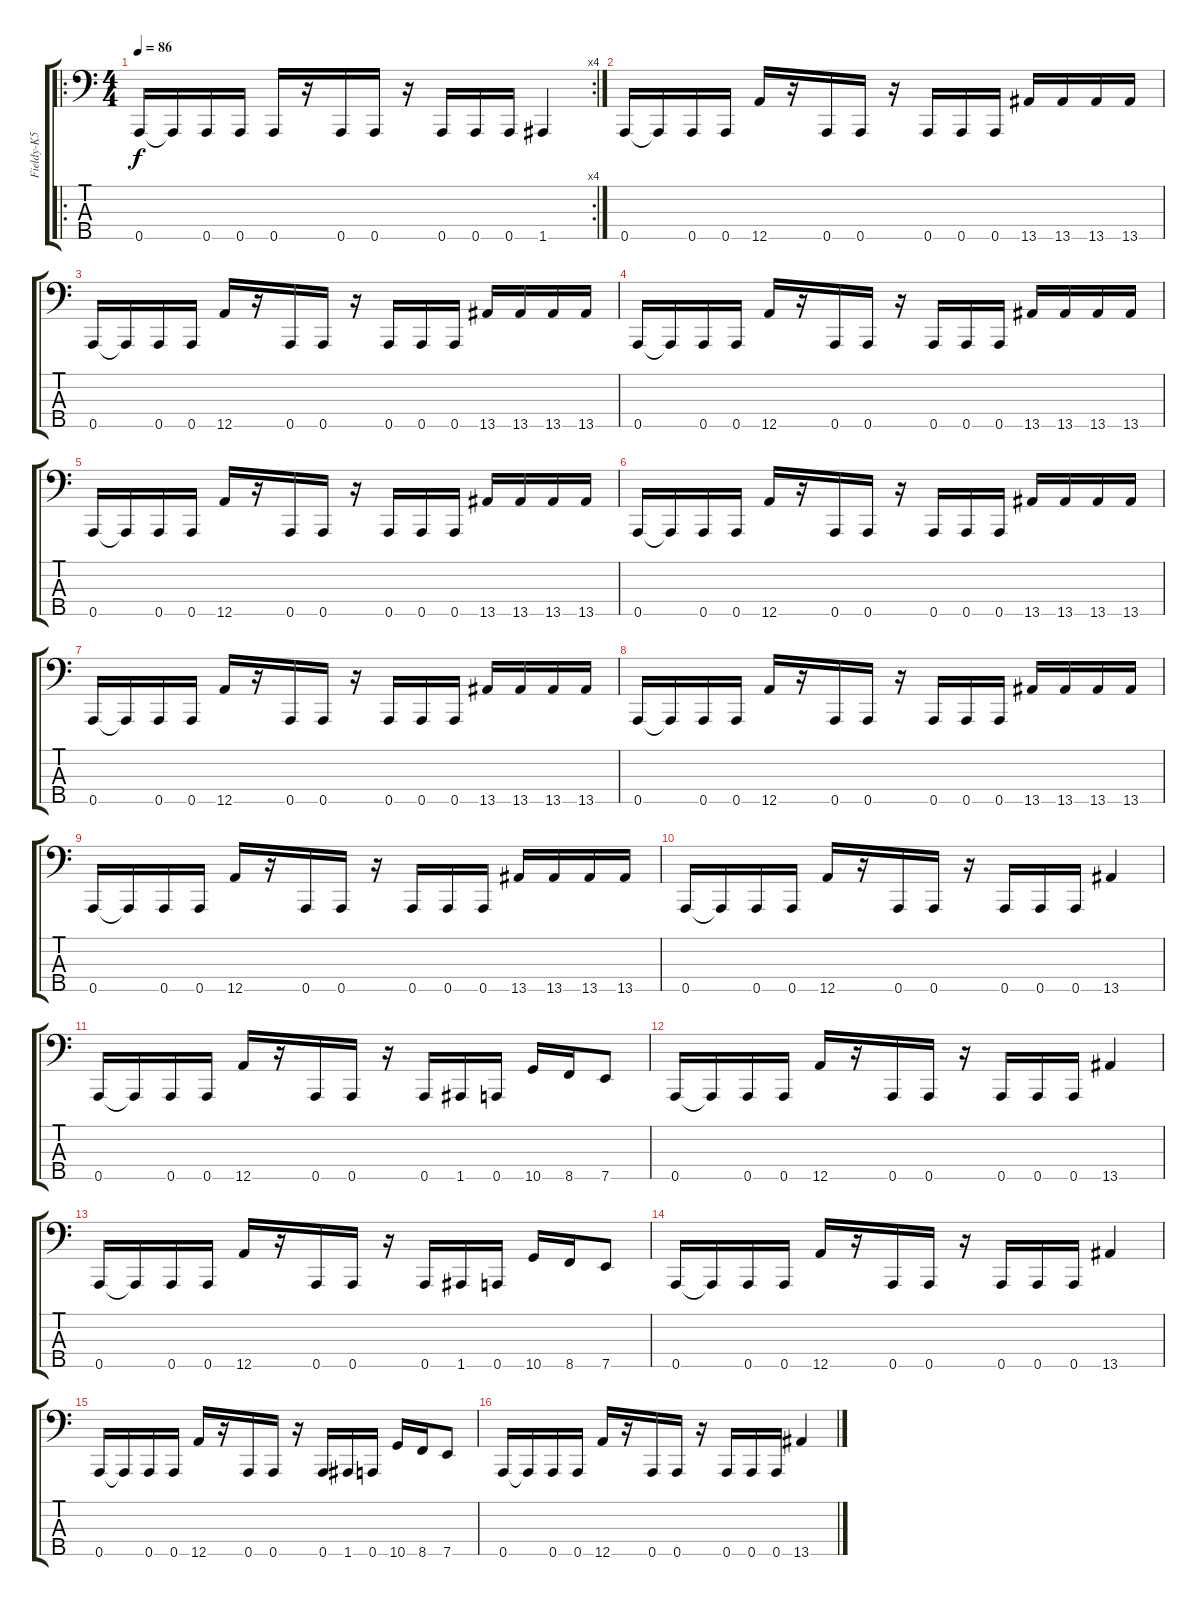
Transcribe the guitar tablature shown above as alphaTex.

\track ("Fieldy-K5" "Fieldy-K5") {instrument slapbass1}
\staff {score tabs}
\tuning (F2 C2 G1 D1 A0) {hide}
\ro
\rc 4
\ts (4 4)
\tempo 86
\clef f4
\ks c
0.5.16{dy f} 0.5{t}.16 0.5.16 0.5.16 0.5.16 r.16 0.5.16 0.5.16 r.16 0.5.16 0.5.16 0.5.16 1.5.4 |
0.5.16 0.5{t}.16 0.5.16 0.5.16 12.5.16 r.16 0.5.16 0.5.16 r.16 0.5.16 0.5.16 0.5.16 13.5.16 13.5.16 13.5.16 13.5.16 |
0.5.16 0.5{t}.16 0.5.16 0.5.16 12.5.16 r.16 0.5.16 0.5.16 r.16 0.5.16 0.5.16 0.5.16 13.5.16 13.5.16 13.5.16 13.5.16 |
0.5.16 0.5{t}.16 0.5.16 0.5.16 12.5.16 r.16 0.5.16 0.5.16 r.16 0.5.16 0.5.16 0.5.16 13.5.16 13.5.16 13.5.16 13.5.16 |
0.5.16 0.5{t}.16 0.5.16 0.5.16 12.5.16 r.16 0.5.16 0.5.16 r.16 0.5.16 0.5.16 0.5.16 13.5.16 13.5.16 13.5.16 13.5.16 |
0.5.16 0.5{t}.16 0.5.16 0.5.16 12.5.16 r.16 0.5.16 0.5.16 r.16 0.5.16 0.5.16 0.5.16 13.5.16 13.5.16 13.5.16 13.5.16 |
0.5.16 0.5{t}.16 0.5.16 0.5.16 12.5.16 r.16 0.5.16 0.5.16 r.16 0.5.16 0.5.16 0.5.16 13.5.16 13.5.16 13.5.16 13.5.16 |
0.5.16 0.5{t}.16 0.5.16 0.5.16 12.5.16 r.16 0.5.16 0.5.16 r.16 0.5.16 0.5.16 0.5.16 13.5.16 13.5.16 13.5.16 13.5.16 |
0.5.16 0.5{t}.16 0.5.16 0.5.16 12.5.16 r.16 0.5.16 0.5.16 r.16 0.5.16 0.5.16 0.5.16 13.5.16 13.5.16 13.5.16 13.5.16 |
0.5.16 0.5{t}.16 0.5.16 0.5.16 12.5.16 r.16 0.5.16 0.5.16 r.16 0.5.16 0.5.16 0.5.16 13.5.4 |
0.5.16 0.5{t}.16 0.5.16 0.5.16 12.5.16 r.16 0.5.16 0.5.16 r.16 0.5.16 1.5.16 0.5.16 10.5.16 8.5.16 7.5.8 |
0.5.16 0.5{t}.16 0.5.16 0.5.16 12.5.16 r.16 0.5.16 0.5.16 r.16 0.5.16 0.5.16 0.5.16 13.5.4 |
0.5.16 0.5{t}.16 0.5.16 0.5.16 12.5.16 r.16 0.5.16 0.5.16 r.16 0.5.16 1.5.16 0.5.16 10.5.16 8.5.16 7.5.8 |
0.5.16 0.5{t}.16 0.5.16 0.5.16 12.5.16 r.16 0.5.16 0.5.16 r.16 0.5.16 0.5.16 0.5.16 13.5.4 |
0.5.16 0.5{t}.16 0.5.16 0.5.16 12.5.16 r.16 0.5.16 0.5.16 r.16 0.5.16 1.5.16 0.5.16 10.5.16 8.5.16 7.5.8 |
0.5.16 0.5{t}.16 0.5.16 0.5.16 12.5.16 r.16 0.5.16 0.5.16 r.16 0.5.16 0.5.16 0.5.16 13.5.4
